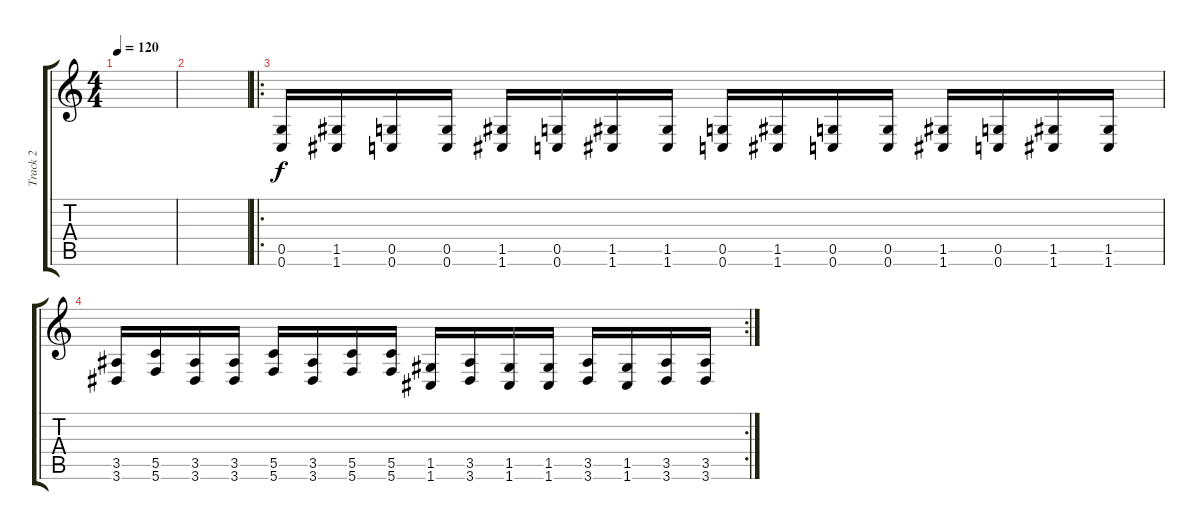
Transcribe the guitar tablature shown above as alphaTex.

\track ("Track 2" "Track 2") {instrument distortionguitar}
\staff {score tabs}
\tuning (D4 A3 F3 C3 G2 C2) {hide}
\ts (4 4)
\tempo 120
\clef g2
\ks c
|
|
\ro
(0.5 0.6).16 (1.5 1.6).16 (0.5 0.6).16 (0.5 0.6).16 (1.5 1.6).16 (0.5 0.6).16 (1.5 1.6).16 (1.5 1.6).16 (0.5 0.6).16 (1.5 1.6).16 (0.5 0.6).16 (0.5 0.6).16 (1.5 1.6).16 (0.5 0.6).16 (1.5 1.6).16 (1.5 1.6).16 |
\rc 2
(3.5 3.6).16 (5.5 5.6).16 (3.5 3.6).16 (3.5 3.6).16 (5.5 5.6).16 (3.5 3.6).16 (5.5 5.6).16 (5.5 5.6).16 (1.5 1.6).16 (3.5 3.6).16 (1.5 1.6).16 (1.5 1.6).16 (3.5 3.6).16 (1.5 1.6).16 (3.5 3.6).16 (3.5 3.6).16
